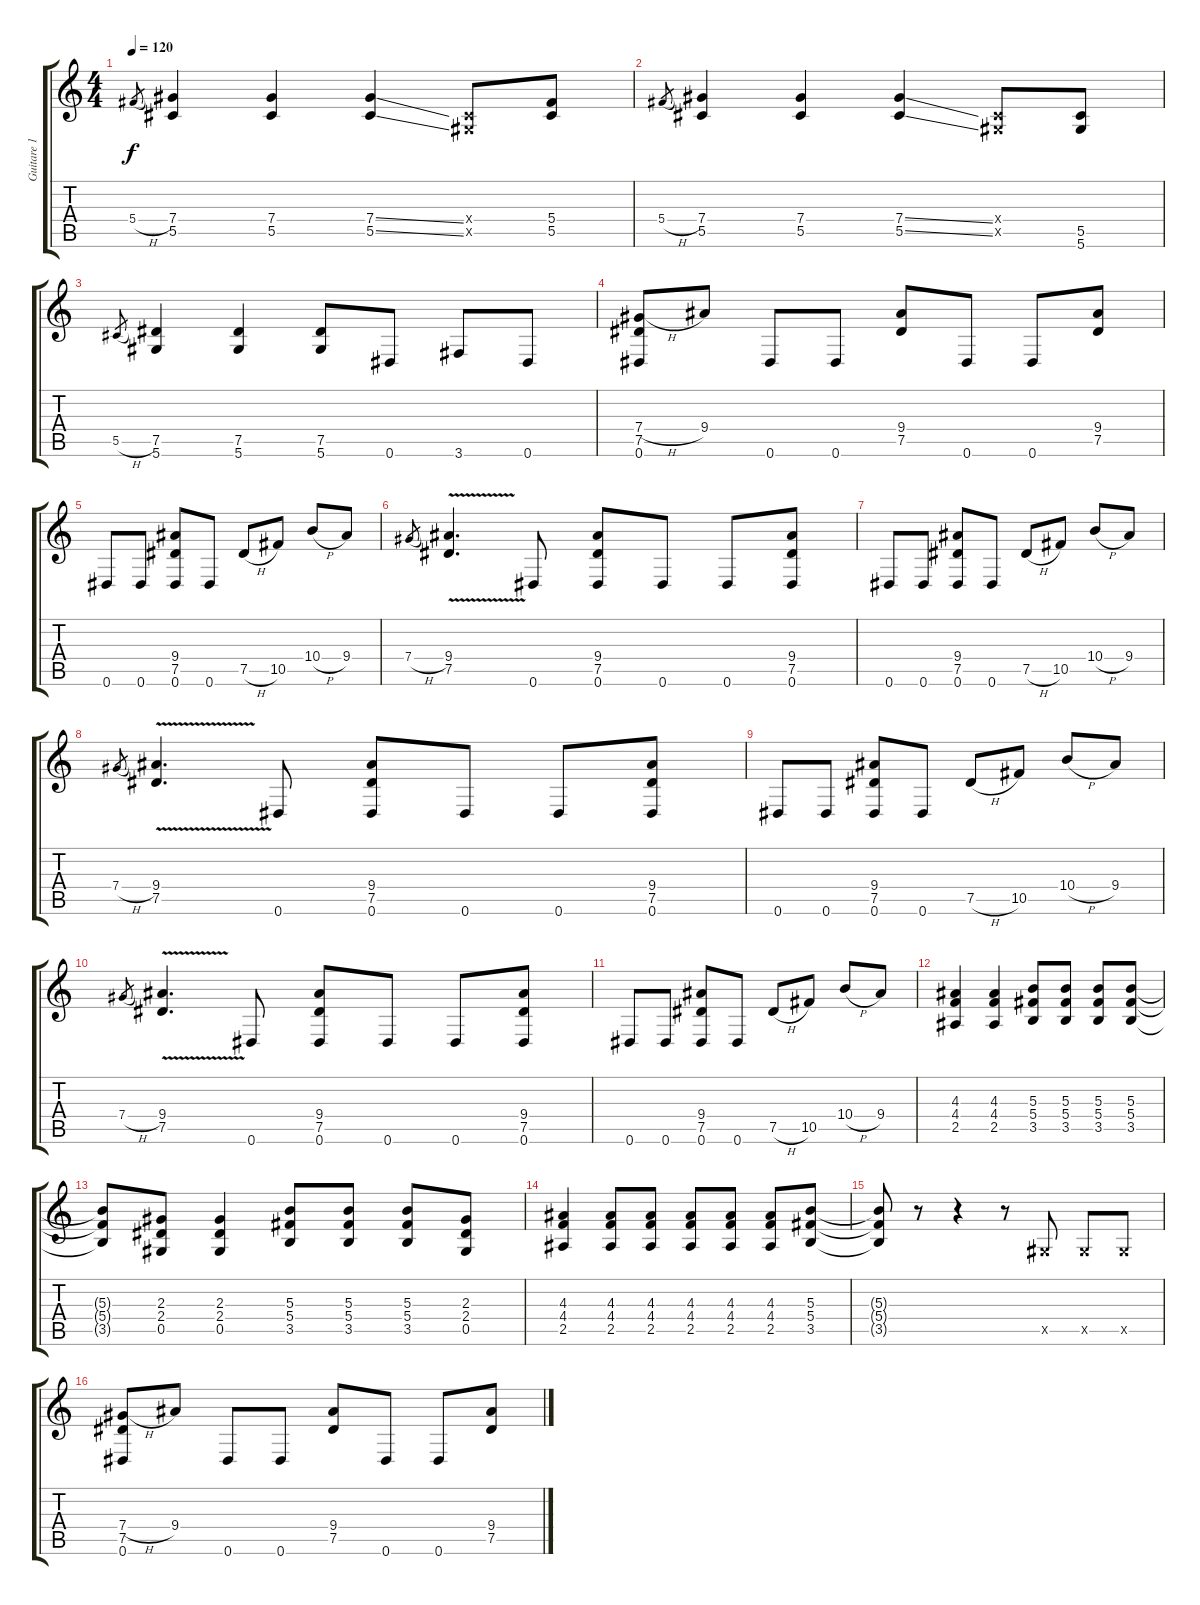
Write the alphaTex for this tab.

\track ("Guitare 1 (James)" "Guitare 1 ") {instrument electricguitarclean}
\staff {score tabs}
\tuning (Eb4 Bb3 Gb3 Db3 Ab2 Eb2) {hide}
\ts (4 4)
\tempo 120
\clef g2
\ks c
5.4{h}.8{gr dy f} (7.4 5.5).4 (7.4 5.5).4 (7.4{ss} 5.5{ss}).4 (0.4{x} 0.5{x}).8 (5.4 5.5).8 |
5.4{h}.8{gr} (7.4 5.5).4 (7.4 5.5).4 (7.4{ss} 5.5{ss}).4 (0.4{x} 0.5{x}).8 (5.5 5.6).8 |
5.5{h}.8{gr} (7.5 5.6).4 (7.5 5.6).4 (7.5 5.6).8 0.6.8 3.6.8 0.6.8 |
(7.4{h} 7.5 0.6).8 9.4.8 0.6.8 0.6.8 (9.4 7.5).8 0.6.8 0.6.8 (9.4 7.5).8 |
0.6.8 0.6.8 (9.4 7.5 0.6).8 0.6.8 7.5{h}.8 10.5.8 10.4{h}.8 9.4.8 |
7.4{h}.8{gr} (9.4{v} 7.5{v}).4{d} 0.6.8 (9.4 7.5 0.6).8 0.6.8 0.6.8 (9.4 7.5 0.6).8 |
0.6.8 0.6.8 (9.4 7.5 0.6).8 0.6.8 7.5{h}.8 10.5.8 10.4{h}.8 9.4.8 |
7.4{h}.8{gr} (9.4{v} 7.5{v}).4{d} 0.6.8 (9.4 7.5 0.6).8 0.6.8 0.6.8 (9.4 7.5 0.6).8 |
0.6.8 0.6.8 (9.4 7.5 0.6).8 0.6.8 7.5{h}.8 10.5.8 10.4{h}.8 9.4.8 |
7.4{h}.8{gr} (9.4{v} 7.5{v}).4{d} 0.6.8 (9.4 7.5 0.6).8 0.6.8 0.6.8 (9.4 7.5 0.6).8 |
0.6.8 0.6.8 (9.4 7.5 0.6).8 0.6.8 7.5{h}.8 10.5.8 10.4{h}.8 9.4.8 |
(4.3 4.4 2.5).4 (4.3 4.4 2.5).4 (5.3 5.4 3.5).8 (5.3 5.4 3.5).8 (5.3 5.4 3.5).8 (5.3 5.4 3.5).8 |
(5.3{t} 5.4{t} 3.5{t}).8 (2.3 2.4 0.5).8 (2.3 2.4 0.5).4 (5.3 5.4 3.5).8 (5.3 5.4 3.5).8 (5.3 5.4 3.5).8 (2.3 2.4 0.5).8 |
(4.3 4.4 2.5).4 (4.3 4.4 2.5).8 (4.3 4.4 2.5).8 (4.3 4.4 2.5).8 (4.3 4.4 2.5).8 (4.3 4.4 2.5).8 (5.3 5.4 3.5).8 |
(5.3{t} 5.4{t} 3.5{t}).8 r.8 r.4 r.8 0.5{x}.8 0.5{x}.8 0.5{x}.8 |
(7.4{h} 7.5 0.6).8 9.4.8 0.6.8 0.6.8 (9.4 7.5).8 0.6.8 0.6.8 (9.4 7.5).8
